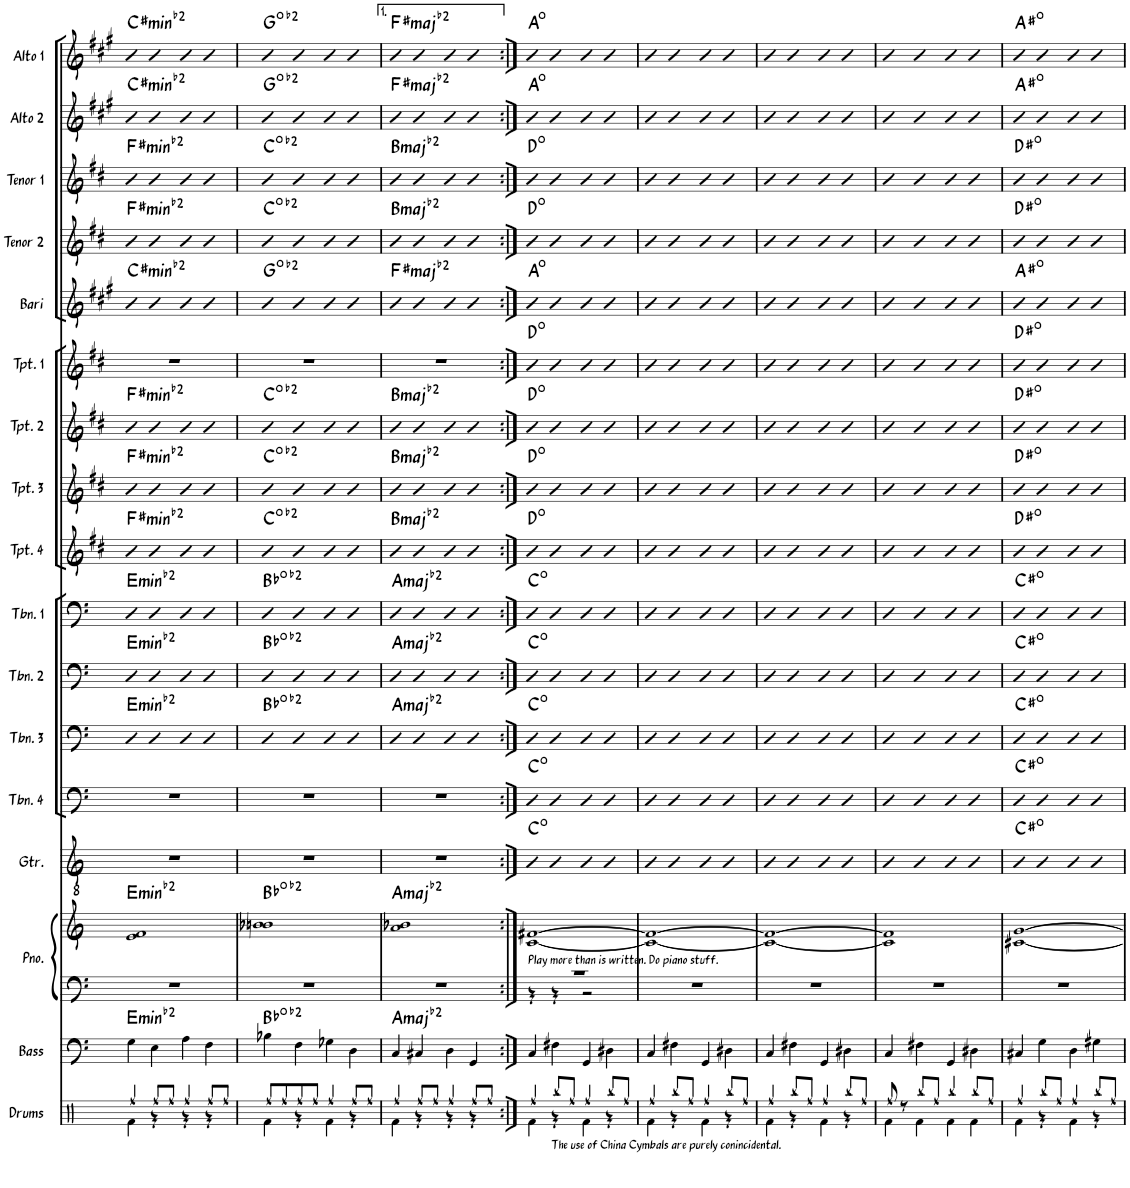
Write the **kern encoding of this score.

**kern	**kern	**harte	**kern	**kern	**harte	**kern	**harte	**kern	**harte	**kern	**harte	**kern	**harte	**kern	**harte	**kern	**harte	**kern	**harte	**kern	**harte	**kern	**harte	**kern	**harte	**kern	**harte	**kern	**harte	**kern	**harte	**kern	**harte
*part17	*part16	*part16	*part15	*part15	*part15	*part14	*part14	*part13	*part13	*part12	*part12	*part11	*part11	*part10	*part10	*part9	*part9	*part8	*part8	*part7	*part7	*part6	*part6	*part5	*part5	*part4	*part4	*part3	*part3	*part2	*part2	*part1	*part1
*staff18	*staff17	*	*staff16	*staff15	*	*staff14	*	*staff13	*	*staff12	*	*staff11	*	*staff10	*	*staff9	*	*staff8	*	*staff7	*	*staff6	*	*staff5	*	*staff4	*	*staff3	*	*staff2	*	*staff1	*
*I"Drums	*I"Bass	*	*I"Piano	*	*	*I"Guitar	*	*I"Trombone 4	*	*I"Trombone 3	*	*I"Trombone 2	*	*I"Trombone 1	*	*I"Trumpet 4	*	*I"Trumpet 3	*	*I"Trumpet 2	*	*I"Trumpet 1	*	*I"Bari Sax	*	*I"Tenor Sax 2	*	*I"Tenor Sax 1	*	*I"Alto Sax 2	*	*I"Alto Sax 1	*
*I'Drums	*I'Bass	*	*I'Pno.	*	*	*I'Gtr.	*	*I'Tbn. 4	*	*I'Tbn. 3	*	*I'Tbn. 2	*	*I'Tbn. 1	*	*I'Tpt. 4	*	*I'Tpt. 3	*	*I'Tpt. 2	*	*I'Tpt. 1	*	*I'Bari	*	*I'Tenor 2	*	*I'Tenor 1	*	*I'Alto 2	*	*I'Alto 1	*
!!LO:PB:g=z
*clefX	*clefF4	*	*clefF4	*clefG2	*	*clefGv2	*	*clefF4	*	*clefF4	*	*clefF4	*	*clefF4	*	*clefG2	*	*clefG2	*	*clefG2	*	*clefG2	*	*clefG2	*	*clefG2	*	*clefG2	*	*clefG2	*	*clefG2	*
*	*Trd7c12	*	*	*	*	*	*	*	*	*	*	*	*	*	*	*Trd1c2	*	*Trd1c2	*	*Trd1c2	*	*Trd1c2	*	*Trd12c21	*	*Trd8c14	*	*Trd8c14	*	*Trd5c9	*	*Trd5c9	*
*k[]	*k[]	*	*k[]	*k[]	*	*k[]	*	*k[]	*	*k[]	*	*k[]	*	*k[]	*	*k[f#c#]	*	*k[f#c#]	*	*k[f#c#]	*	*k[f#c#]	*	*k[f#c#g#]	*	*k[f#c#]	*	*k[f#c#]	*	*k[f#c#g#]	*	*k[f#c#g#]	*
*M4/4	*M4/4	*	*M4/4	*M4/4	*	*M4/4	*	*M4/4	*	*M4/4	*	*M4/4	*	*M4/4	*	*M4/4	*	*M4/4	*	*M4/4	*	*M4/4	*	*M4/4	*	*M4/4	*	*M4/4	*	*M4/4	*	*M4/4	*
=155	=155	=155	=155	=155	=155	=155	=155	=155	=155	=155	=155	=155	=155	=155	=155	=155	=155	=155	=155	=155	=155	=155	=155	=155	=155	=155	=155	=155	=155	=155	=155	=155	=155
*^	*	*	*	*	*	*	*	*	*	*	*	*	*	*	*	*	*	*	*	*	*	*	*	*	*	*	*	*	*	*	*	*	*
!	!	!	!LO:H:kt=min	!	!	!LO:H:kt=min	!	!	!	!	!	!LO:H:kt=min	!	!LO:H:kt=min	!	!LO:H:kt=min	!	!LO:H:kt=min	!	!LO:H:kt=min	!	!LO:H:kt=min	!	!	!	!LO:H:kt=min	!	!LO:H:kt=min	!	!LO:H:kt=min	!	!LO:H:kt=min	!	!LO:H:kt=min
4Rff/	4Rf\	4G\	E:min(b2)	1r	1e 1f	E:min(b2)	1r	.	1r	.	4a	E:min(b2)	4a	E:min(b2)	4a	E:min(b2)	4b	F#:min(b2)	4b	F#:min(b2)	4b	F#:min(b2)	1r	.	4fff#	C#:min(b2)	4bb	F#:min(b2)	4bb	F#:min(b2)	4ff#	C#:min(b2)	4ff#	C#:min(b2)
8Rff/L	4r	4E\	.	.	.	.	.	.	.	.	4a	.	4a	.	4a	.	4b	.	4b	.	4b	.	.	.	4fff#	.	4bb	.	4bb	.	4ff#	.	4ff#	.
8Rff/J	.	.	.	.	.	.	.	.	.	.	.	.	.	.	.	.	.	.	.	.	.	.	.	.	.	.	.	.	.	.	.	.	.	.
4Rff/	4r	4A\	.	.	.	.	.	.	.	.	4a	.	4a	.	4a	.	4b	.	4b	.	4b	.	.	.	4fff#	.	4bb	.	4bb	.	4ff#	.	4ff#	.
8Rff/L	4r	4F\	.	.	.	.	.	.	.	.	4a	.	4a	.	4a	.	4b	.	4b	.	4b	.	.	.	4fff#	.	4bb	.	4bb	.	4ff#	.	4ff#	.
8Rff/J	.	.	.	.	.	.	.	.	.	.	.	.	.	.	.	.	.	.	.	.	.	.	.	.	.	.	.	.	.	.	.	.	.	.
=156	=156	=156	=156	=156	=156	=156	=156	=156	=156	=156	=156	=156	=156	=156	=156	=156	=156	=156	=156	=156	=156	=156	=156	=156	=156	=156	=156	=156	=156	=156	=156	=156	=156	=156
8Rff/L	4Rf\	4B-X\	Bb:dim(b2)	1r	1b-X 1bn	Bb:dim(b2)	1r	.	1r	.	4a	Bb:dim(b2)	4a	Bb:dim(b2)	4a	Bb:dim(b2)	4b	C:dim(b2)	4b	C:dim(b2)	4b	C:dim(b2)	1r	.	4fff#	G:dim(b2)	4bb	C:dim(b2)	4bb	C:dim(b2)	4ff#	G:dim(b2)	4ff#	G:dim(b2)
8Rff/	.	.	.	.	.	.	.	.	.	.	.	.	.	.	.	.	.	.	.	.	.	.	.	.	.	.	.	.	.	.	.	.	.	.
8Rff/	4r	4F\	.	.	.	.	.	.	.	.	4a	.	4a	.	4a	.	4b	.	4b	.	4b	.	.	.	4fff#	.	4bb	.	4bb	.	4ff#	.	4ff#	.
8Rff/J	.	.	.	.	.	.	.	.	.	.	.	.	.	.	.	.	.	.	.	.	.	.	.	.	.	.	.	.	.	.	.	.	.	.
4Rff/	4Rf\	4G-X\	.	.	.	.	.	.	.	.	4a	.	4a	.	4a	.	4b	.	4b	.	4b	.	.	.	4fff#	.	4bb	.	4bb	.	4ff#	.	4ff#	.
8Rff/L	4r	4D\	.	.	.	.	.	.	.	.	4a	.	4a	.	4a	.	4b	.	4b	.	4b	.	.	.	4fff#	.	4bb	.	4bb	.	4ff#	.	4ff#	.
8Rff/J	.	.	.	.	.	.	.	.	.	.	.	.	.	.	.	.	.	.	.	.	.	.	.	.	.	.	.	.	.	.	.	.	.	.
=157	=157	=157	=157	=157	=157	=157	=157	=157	=157	=157	=157	=157	=157	=157	=157	=157	=157	=157	=157	=157	=157	=157	=157	=157	=157	=157	=157	=157	=157	=157	=157	=157	=157	=157
!	!	!	!LO:H:kt=maj	!	!	!LO:H:kt=maj	!	!	!	!	!	!LO:H:kt=maj	!	!LO:H:kt=maj	!	!LO:H:kt=maj	!	!LO:H:kt=maj	!	!LO:H:kt=maj	!	!LO:H:kt=maj	!	!	!	!LO:H:kt=maj	!	!LO:H:kt=maj	!	!LO:H:kt=maj	!	!LO:H:kt=maj	!	!LO:H:kt=maj
4Rff/	4Rf\	4C/	A:maj(b2)	1r	1a 1b-X	A:maj(b2)	1r	.	1r	.	4a	A:maj(b2)	4a	A:maj(b2)	4a	A:maj(b2)	4b	B:maj(b2)	4b	B:maj(b2)	4b	B:maj(b2)	1r	.	4fff#	F#:maj(b2)	4bb	B:maj(b2)	4bb	B:maj(b2)	4ff#	F#:maj(b2)	4ff#	F#:maj(b2)
8Rff/L	4r	4C#X/	.	.	.	.	.	.	.	.	4a	.	4a	.	4a	.	4b	.	4b	.	4b	.	.	.	4fff#	.	4bb	.	4bb	.	4ff#	.	4ff#	.
8Rff/J	.	.	.	.	.	.	.	.	.	.	.	.	.	.	.	.	.	.	.	.	.	.	.	.	.	.	.	.	.	.	.	.	.	.
4Rff/	4r	4D\	.	.	.	.	.	.	.	.	4a	.	4a	.	4a	.	4b	.	4b	.	4b	.	.	.	4fff#	.	4bb	.	4bb	.	4ff#	.	4ff#	.
8Rff/L	4r	4GG/	.	.	.	.	.	.	.	.	4a	.	4a	.	4a	.	4b	.	4b	.	4b	.	.	.	4fff#	.	4bb	.	4bb	.	4ff#	.	4ff#	.
8Rff/J	.	.	.	.	.	.	.	.	.	.	.	.	.	.	.	.	.	.	.	.	.	.	.	.	.	.	.	.	.	.	.	.	.	.
=158:|!	=158:|!	=158:|!	=158:|!	=158:|!	=158:|!	=158:|!	=158:|!	=158:|!	=158:|!	=158:|!	=158:|!	=158:|!	=158:|!	=158:|!	=158:|!	=158:|!	=158:|!	=158:|!	=158:|!	=158:|!	=158:|!	=158:|!	=158:|!	=158:|!	=158:|!	=158:|!	=158:|!	=158:|!	=158:|!	=158:|!	=158:|!	=158:|!	=158:|!	=158:|!
*	*	*	*	*^	*	*	*	*	*	*	*	*	*	*	*	*	*	*	*	*	*	*	*	*	*	*	*	*	*	*	*	*	*	*
!	!	!	!	!	!	!LO:TX:b:t=Play more than is written. Do piano stuff.	!	!	!	!	!	!	!	!	!	!	!	!	!	!	!	!	!	!	!	!	!	!	!	!	!	!	!	!	!
4Rff/	4Rf\	4C/	.	1r	4r	[1c [1f#X	.	4a	C:dim	4a	C:dim	4a	C:dim	4a	C:dim	4a	C:dim	4b	D:dim	4b	D:dim	4b	D:dim	4b	D:dim	4fff#	A:dim	4bb	D:dim	4bb	D:dim	4ff#	A:dim	4ff#	A:dim
!LO:TX:b:t=The use of China Cymbals are purely conincidental.	!	!	!	!	!	!	!	!	!	!	!	!	!	!	!	!	!	!	!	!	!	!	!	!	!	!	!	!	!	!	!	!	!	!	!
8Rbb/L	4r	4F#X\	.	.	4r	.	.	4a	.	4a	.	4a	.	4a	.	4a	.	4b	.	4b	.	4b	.	4b	.	4fff#	.	4bb	.	4bb	.	4ff#	.	4ff#	.
8Rff/J	.	.	.	.	.	.	.	.	.	.	.	.	.	.	.	.	.	.	.	.	.	.	.	.	.	.	.	.	.	.	.	.	.	.	.
4Rff/	4Rf\	4GG/	.	.	2r	.	.	4a	.	4a	.	4a	.	4a	.	4a	.	4b	.	4b	.	4b	.	4b	.	4fff#	.	4bb	.	4bb	.	4ff#	.	4ff#	.
8Rbb/L	4r	4D#X\	.	.	.	.	.	4a	.	4a	.	4a	.	4a	.	4a	.	4b	.	4b	.	4b	.	4b	.	4fff#	.	4bb	.	4bb	.	4ff#	.	4ff#	.
8Rff/J	.	.	.	.	.	.	.	.	.	.	.	.	.	.	.	.	.	.	.	.	.	.	.	.	.	.	.	.	.	.	.	.	.	.	.
*	*	*	*	*v	*v	*	*	*	*	*	*	*	*	*	*	*	*	*	*	*	*	*	*	*	*	*	*	*	*	*	*	*	*	*	*
=159	=159	=159	=159	=159	=159	=159	=159	=159	=159	=159	=159	=159	=159	=159	=159	=159	=159	=159	=159	=159	=159	=159	=159	=159	=159	=159	=159	=159	=159	=159	=159	=159	=159	=159
4Rff/	4Rf\	4C/	.	1r	1c_ 1f#_	.	4a	.	4a	.	4a	.	4a	.	4a	.	4b	.	4b	.	4b	.	4b	.	4fff#	.	4bb	.	4bb	.	4ff#	.	4ff#	.
8Rbb/L	4r	4F#X\	.	.	.	.	4a	.	4a	.	4a	.	4a	.	4a	.	4b	.	4b	.	4b	.	4b	.	4fff#	.	4bb	.	4bb	.	4ff#	.	4ff#	.
8Rff/J	.	.	.	.	.	.	.	.	.	.	.	.	.	.	.	.	.	.	.	.	.	.	.	.	.	.	.	.	.	.	.	.	.	.
4Rff/	4Rf\	4GG/	.	.	.	.	4a	.	4a	.	4a	.	4a	.	4a	.	4b	.	4b	.	4b	.	4b	.	4fff#	.	4bb	.	4bb	.	4ff#	.	4ff#	.
8Rbb/L	4r	4D#X\	.	.	.	.	4a	.	4a	.	4a	.	4a	.	4a	.	4b	.	4b	.	4b	.	4b	.	4fff#	.	4bb	.	4bb	.	4ff#	.	4ff#	.
8Rff/J	.	.	.	.	.	.	.	.	.	.	.	.	.	.	.	.	.	.	.	.	.	.	.	.	.	.	.	.	.	.	.	.	.	.
=160	=160	=160	=160	=160	=160	=160	=160	=160	=160	=160	=160	=160	=160	=160	=160	=160	=160	=160	=160	=160	=160	=160	=160	=160	=160	=160	=160	=160	=160	=160	=160	=160	=160	=160
4Rff/	4Rf\	4C/	.	1r	1c_ 1f#_	.	4a	.	4a	.	4a	.	4a	.	4a	.	4b	.	4b	.	4b	.	4b	.	4fff#	.	4bb	.	4bb	.	4ff#	.	4ff#	.
8Rbb/L	4r	4F#X\	.	.	.	.	4a	.	4a	.	4a	.	4a	.	4a	.	4b	.	4b	.	4b	.	4b	.	4fff#	.	4bb	.	4bb	.	4ff#	.	4ff#	.
8Rff/J	.	.	.	.	.	.	.	.	.	.	.	.	.	.	.	.	.	.	.	.	.	.	.	.	.	.	.	.	.	.	.	.	.	.
4Rff/	4Rf\	4GG/	.	.	.	.	4a	.	4a	.	4a	.	4a	.	4a	.	4b	.	4b	.	4b	.	4b	.	4fff#	.	4bb	.	4bb	.	4ff#	.	4ff#	.
8Rbb/L	4r	4D#X\	.	.	.	.	4a	.	4a	.	4a	.	4a	.	4a	.	4b	.	4b	.	4b	.	4b	.	4fff#	.	4bb	.	4bb	.	4ff#	.	4ff#	.
8Rff/J	.	.	.	.	.	.	.	.	.	.	.	.	.	.	.	.	.	.	.	.	.	.	.	.	.	.	.	.	.	.	.	.	.	.
=161	=161	=161	=161	=161	=161	=161	=161	=161	=161	=161	=161	=161	=161	=161	=161	=161	=161	=161	=161	=161	=161	=161	=161	=161	=161	=161	=161	=161	=161	=161	=161	=161	=161	=161
8Rff/	4Rf\	4C/	.	1r	1c] 1f#]	.	4a	.	4a	.	4a	.	4a	.	4a	.	4b	.	4b	.	4b	.	4b	.	4fff#	.	4bb	.	4bb	.	4ff#	.	4ff#	.
8r	.	.	.	.	.	.	.	.	.	.	.	.	.	.	.	.	.	.	.	.	.	.	.	.	.	.	.	.	.	.	.	.	.	.
8Rbb/L	4Rf\	4F#X\	.	.	.	.	4a	.	4a	.	4a	.	4a	.	4a	.	4b	.	4b	.	4b	.	4b	.	4fff#	.	4bb	.	4bb	.	4ff#	.	4ff#	.
8Rff/J	.	.	.	.	.	.	.	.	.	.	.	.	.	.	.	.	.	.	.	.	.	.	.	.	.	.	.	.	.	.	.	.	.	.
4Rbb/	4Rf\	4GG/	.	.	.	.	4a	.	4a	.	4a	.	4a	.	4a	.	4b	.	4b	.	4b	.	4b	.	4fff#	.	4bb	.	4bb	.	4ff#	.	4ff#	.
8Rbb/L	4Rf\	4D#X\	.	.	.	.	4a	.	4a	.	4a	.	4a	.	4a	.	4b	.	4b	.	4b	.	4b	.	4fff#	.	4bb	.	4bb	.	4ff#	.	4ff#	.
8Rff/J	.	.	.	.	.	.	.	.	.	.	.	.	.	.	.	.	.	.	.	.	.	.	.	.	.	.	.	.	.	.	.	.	.	.
=162	=162	=162	=162	=162	=162	=162	=162	=162	=162	=162	=162	=162	=162	=162	=162	=162	=162	=162	=162	=162	=162	=162	=162	=162	=162	=162	=162	=162	=162	=162	=162	=162	=162	=162
4Rff/	4Rf\	4C#X/	.	1r	[1c#X [1g	.	4a	C#:dim	4a	C#:dim	4a	C#:dim	4a	C#:dim	4a	C#:dim	4b	D#:dim	4b	D#:dim	4b	D#:dim	4b	D#:dim	4fff#	A#:dim	4bb	D#:dim	4bb	D#:dim	4ff#	A#:dim	4ff#	A#:dim
8Rbb/L	4r	4G\	.	.	.	.	4a	.	4a	.	4a	.	4a	.	4a	.	4b	.	4b	.	4b	.	4b	.	4fff#	.	4bb	.	4bb	.	4ff#	.	4ff#	.
8Rff/J	.	.	.	.	.	.	.	.	.	.	.	.	.	.	.	.	.	.	.	.	.	.	.	.	.	.	.	.	.	.	.	.	.	.
4Rff/	4Rf\	4D\	.	.	.	.	4a	.	4a	.	4a	.	4a	.	4a	.	4b	.	4b	.	4b	.	4b	.	4fff#	.	4bb	.	4bb	.	4ff#	.	4ff#	.
8Rbb/L	4r	4G#X\	.	.	.	.	4a	.	4a	.	4a	.	4a	.	4a	.	4b	.	4b	.	4b	.	4b	.	4fff#	.	4bb	.	4bb	.	4ff#	.	4ff#	.
8Rff/J	.	.	.	.	.	.	.	.	.	.	.	.	.	.	.	.	.	.	.	.	.	.	.	.	.	.	.	.	.	.	.	.	.	.
*v	*v	*	*	*	*	*	*	*	*	*	*	*	*	*	*	*	*	*	*	*	*	*	*	*	*	*	*	*	*	*	*	*	*	*
=	=	=	=	=	=	=	=	=	=	=	=	=	=	=	=	=	=	=	=	=	=	=	=	=	=	=	=	=	=	=	=	=	=
*-	*-	*-	*-	*-	*-	*-	*-	*-	*-	*-	*-	*-	*-	*-	*-	*-	*-	*-	*-	*-	*-	*-	*-	*-	*-	*-	*-	*-	*-	*-	*-	*-	*-
